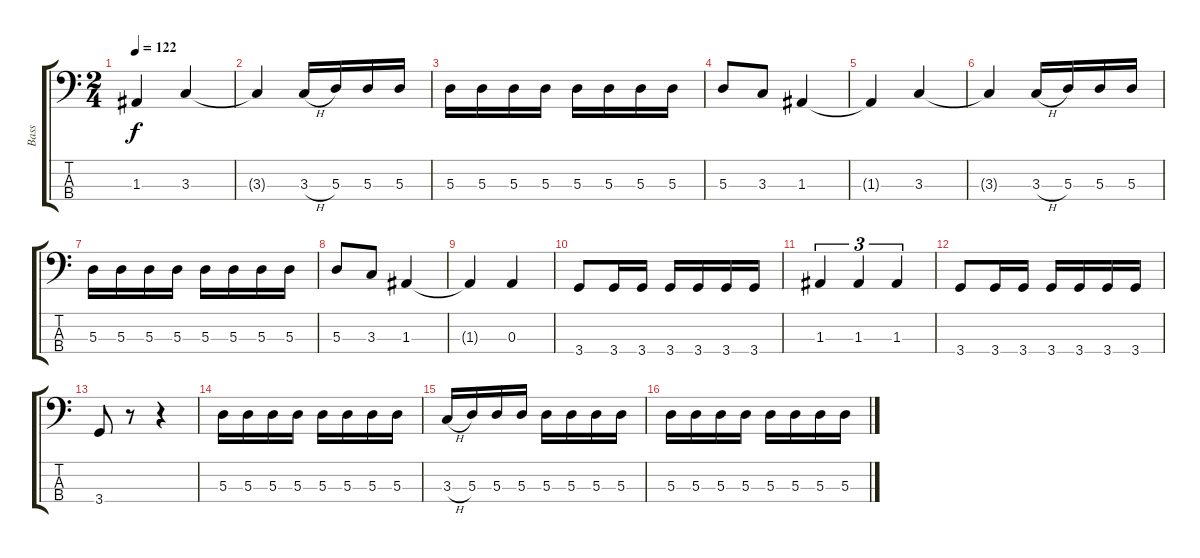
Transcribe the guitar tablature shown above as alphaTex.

\track ("Bass" "Bass") {instrument electricbassfinger}
\staff {score tabs}
\tuning (G2 D2 A1 E1) {hide}
\ts (2 4)
\tempo 122
\clef f4
\ks c
1.3{t}.4{dy f} 3.3.4 |
3.3{t}.4 3.3{h}.16 5.3.16 5.3.16 5.3.16 |
5.3.16 5.3.16 5.3.16 5.3.16 5.3.16 5.3.16 5.3.16 5.3.16 |
5.3.8 3.3.8 1.3.4 |
1.3{t}.4 3.3.4 |
3.3{t}.4 3.3{h}.16 5.3.16 5.3.16 5.3.16 |
5.3.16 5.3.16 5.3.16 5.3.16 5.3.16 5.3.16 5.3.16 5.3.16 |
5.3.8 3.3.8 1.3.4 |
1.3{t}.4 0.3.4 |
3.4.8 3.4.16 3.4.16 3.4.16 3.4.16 3.4.16 3.4.16 |
1.3.4{tu (3 2)} 1.3.4{tu (3 2)} 1.3.4{tu (3 2)} |
3.4.8 3.4.16 3.4.16 3.4.16 3.4.16 3.4.16 3.4.16 |
3.4.8 r.8 r.4 |
5.3.16 5.3.16 5.3.16 5.3.16 5.3.16 5.3.16 5.3.16 5.3.16 |
3.3{h}.16 5.3.16 5.3.16 5.3.16 5.3.16 5.3.16 5.3.16 5.3.16 |
5.3.16 5.3.16 5.3.16 5.3.16 5.3.16 5.3.16 5.3.16 5.3.16
